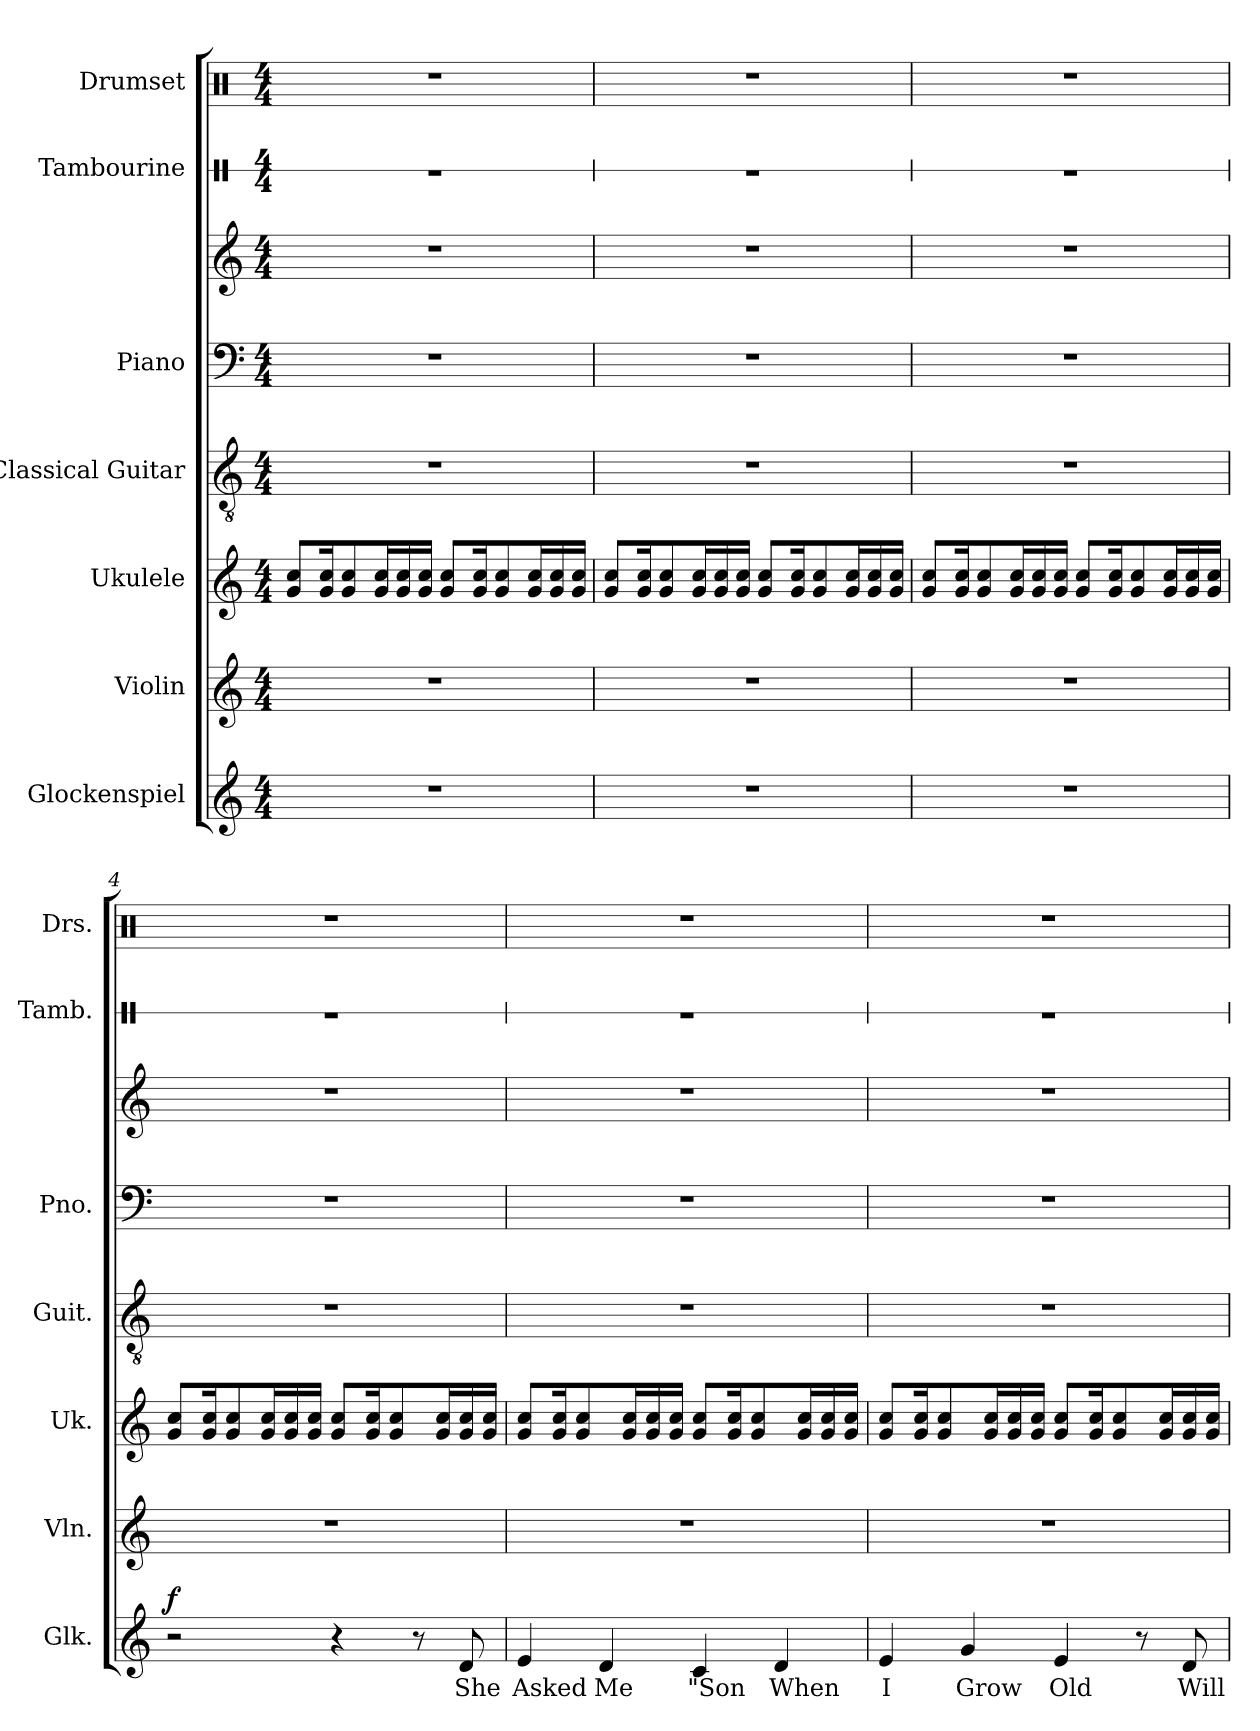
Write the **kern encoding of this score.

**kern	**text	**dynam	**kern	**kern	**kern	**kern	**kern	**kern	**kern
*part7	*part7	*part7	*part6	*part5	*part4	*part3	*part3	*part2	*part1
*staff8	*staff8	*staff8	*staff7	*staff6	*staff5	*staff4	*staff3	*staff2	*staff1
*I"Glockenspiel	*	*	*I"Violin	*I"Ukulele	*I"Classical Guitar	*I"Piano	*	*I"Tambourine	*I"Drumset
*I'Glk.	*	*	*I'Vln.	*I'Uk.	*I'Guit.	*I'Pno.	*	*I'Tamb.	*I'Drs.
*	*	*	*	*	*	*	*	*stria1	*
*clefG2	*	*	*clefG2	*clefG2	*clefGv2	*clefF4	*clefG2	*clefX	*clefX
*ITrd-14c-24	*	*	*	*	*	*	*	*	*
*k[]	*	*	*k[]	*k[]	*k[]	*k[]	*k[]	*k[]	*k[]
*M4/4	*	*	*M4/4	*M4/4	*M4/4	*M4/4	*M4/4	*M4/4	*M4/4
*MM120	*	*	*MM120	*MM120	*MM120	*MM120	*MM120	*MM120	*MM120
=1	=1	=1	=1	=1	=1	=1	=1	=1	=1
1r	.	.	1r	8g/ 8cc/L	1r	1r	1r	1r	1r
.	.	.	.	16g/ 16cc/K	.	.	.	.	.
.	.	.	.	8g/ 8cc/	.	.	.	.	.
.	.	.	.	16g/ 16cc/L	.	.	.	.	.
.	.	.	.	16g/ 16cc/	.	.	.	.	.
.	.	.	.	16g/ 16cc/JJ	.	.	.	.	.
.	.	.	.	8g/ 8cc/L	.	.	.	.	.
.	.	.	.	16g/ 16cc/K	.	.	.	.	.
.	.	.	.	8g/ 8cc/	.	.	.	.	.
.	.	.	.	16g/ 16cc/L	.	.	.	.	.
.	.	.	.	16g/ 16cc/	.	.	.	.	.
.	.	.	.	16g/ 16cc/JJ	.	.	.	.	.
=2	=2	=2	=2	=2	=2	=2	=2	=2	=2
1r	.	.	1r	8g/ 8cc/L	1r	1r	1r	1r	1r
.	.	.	.	16g/ 16cc/K	.	.	.	.	.
.	.	.	.	8g/ 8cc/	.	.	.	.	.
.	.	.	.	16g/ 16cc/L	.	.	.	.	.
.	.	.	.	16g/ 16cc/	.	.	.	.	.
.	.	.	.	16g/ 16cc/JJ	.	.	.	.	.
.	.	.	.	8g/ 8cc/L	.	.	.	.	.
.	.	.	.	16g/ 16cc/K	.	.	.	.	.
.	.	.	.	8g/ 8cc/	.	.	.	.	.
.	.	.	.	16g/ 16cc/L	.	.	.	.	.
.	.	.	.	16g/ 16cc/	.	.	.	.	.
.	.	.	.	16g/ 16cc/JJ	.	.	.	.	.
=3	=3	=3	=3	=3	=3	=3	=3	=3	=3
1r	.	.	1r	8g/ 8cc/L	1r	1r	1r	1r	1r
.	.	.	.	16g/ 16cc/K	.	.	.	.	.
.	.	.	.	8g/ 8cc/	.	.	.	.	.
.	.	.	.	16g/ 16cc/L	.	.	.	.	.
.	.	.	.	16g/ 16cc/	.	.	.	.	.
.	.	.	.	16g/ 16cc/JJ	.	.	.	.	.
.	.	.	.	8g/ 8cc/L	.	.	.	.	.
.	.	.	.	16g/ 16cc/K	.	.	.	.	.
.	.	.	.	8g/ 8cc/	.	.	.	.	.
.	.	.	.	16g/ 16cc/L	.	.	.	.	.
.	.	.	.	16g/ 16cc/	.	.	.	.	.
.	.	.	.	16g/ 16cc/JJ	.	.	.	.	.
!!LO:PB:g=z
=4	=4	=4	=4	=4	=4	=4	=4	=4	=4
!	!	!LO:DY:b	!	!	!	!	!	!	!
2r	.	f	1r	8g/ 8cc/L	1r	1r	1r	1r	1r
.	.	.	.	16g/ 16cc/K	.	.	.	.	.
.	.	.	.	8g/ 8cc/	.	.	.	.	.
.	.	.	.	16g/ 16cc/L	.	.	.	.	.
.	.	.	.	16g/ 16cc/	.	.	.	.	.
.	.	.	.	16g/ 16cc/JJ	.	.	.	.	.
4r	.	.	.	8g/ 8cc/L	.	.	.	.	.
.	.	.	.	16g/ 16cc/K	.	.	.	.	.
.	.	.	.	8g/ 8cc/	.	.	.	.	.
8r	.	.	.	.	.	.	.	.	.
.	.	.	.	16g/ 16cc/L	.	.	.	.	.
8ddd/	She	.	.	16g/ 16cc/	.	.	.	.	.
.	.	.	.	16g/ 16cc/JJ	.	.	.	.	.
=5	=5	=5	=5	=5	=5	=5	=5	=5	=5
4eee/	Asked	.	1r	8g/ 8cc/L	1r	1r	1r	1r	1r
.	.	.	.	16g/ 16cc/K	.	.	.	.	.
.	.	.	.	8g/ 8cc/	.	.	.	.	.
4ddd/	Me	.	.	.	.	.	.	.	.
.	.	.	.	16g/ 16cc/L	.	.	.	.	.
.	.	.	.	16g/ 16cc/	.	.	.	.	.
.	.	.	.	16g/ 16cc/JJ	.	.	.	.	.
4ccc/	"Son	.	.	8g/ 8cc/L	.	.	.	.	.
.	.	.	.	16g/ 16cc/K	.	.	.	.	.
.	.	.	.	8g/ 8cc/	.	.	.	.	.
4ddd/	When	.	.	.	.	.	.	.	.
.	.	.	.	16g/ 16cc/L	.	.	.	.	.
.	.	.	.	16g/ 16cc/	.	.	.	.	.
.	.	.	.	16g/ 16cc/JJ	.	.	.	.	.
=6	=6	=6	=6	=6	=6	=6	=6	=6	=6
4eee/	I	.	1r	8g/ 8cc/L	1r	1r	1r	1r	1r
.	.	.	.	16g/ 16cc/K	.	.	.	.	.
.	.	.	.	8g/ 8cc/	.	.	.	.	.
4ggg/	Grow	.	.	.	.	.	.	.	.
.	.	.	.	16g/ 16cc/L	.	.	.	.	.
.	.	.	.	16g/ 16cc/	.	.	.	.	.
.	.	.	.	16g/ 16cc/JJ	.	.	.	.	.
4eee/	Old	.	.	8g/ 8cc/L	.	.	.	.	.
.	.	.	.	16g/ 16cc/K	.	.	.	.	.
.	.	.	.	8g/ 8cc/	.	.	.	.	.
8r	.	.	.	.	.	.	.	.	.
.	.	.	.	16g/ 16cc/L	.	.	.	.	.
8ddd/	Will	.	.	16g/ 16cc/	.	.	.	.	.
.	.	.	.	16g/ 16cc/JJ	.	.	.	.	.
=	=	=	=	=	=	=	=	=	=
*-	*-	*-	*-	*-	*-	*-	*-	*-	*-
